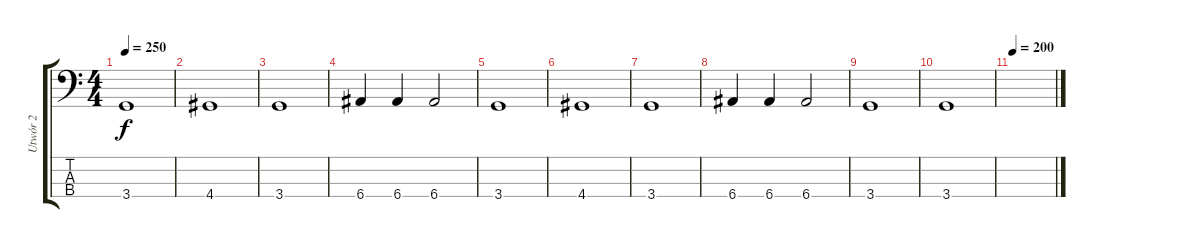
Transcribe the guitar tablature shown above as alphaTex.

\track ("Utwór 2" "Utwór 2") {instrument electricbassfinger}
\staff {score tabs}
\tuning (G2 D2 A1 E1) {hide}
\ts (4 4)
\tempo 250
\clef f4
\ks c
3.4.1{dy f} |
4.4.1 |
3.4.1 |
6.4.4 6.4.4 6.4.2 |
3.4.1 |
4.4.1 |
3.4.1 |
6.4.4 6.4.4 6.4.2 |
3.4.1 |
3.4.1 |
\tempo 200
